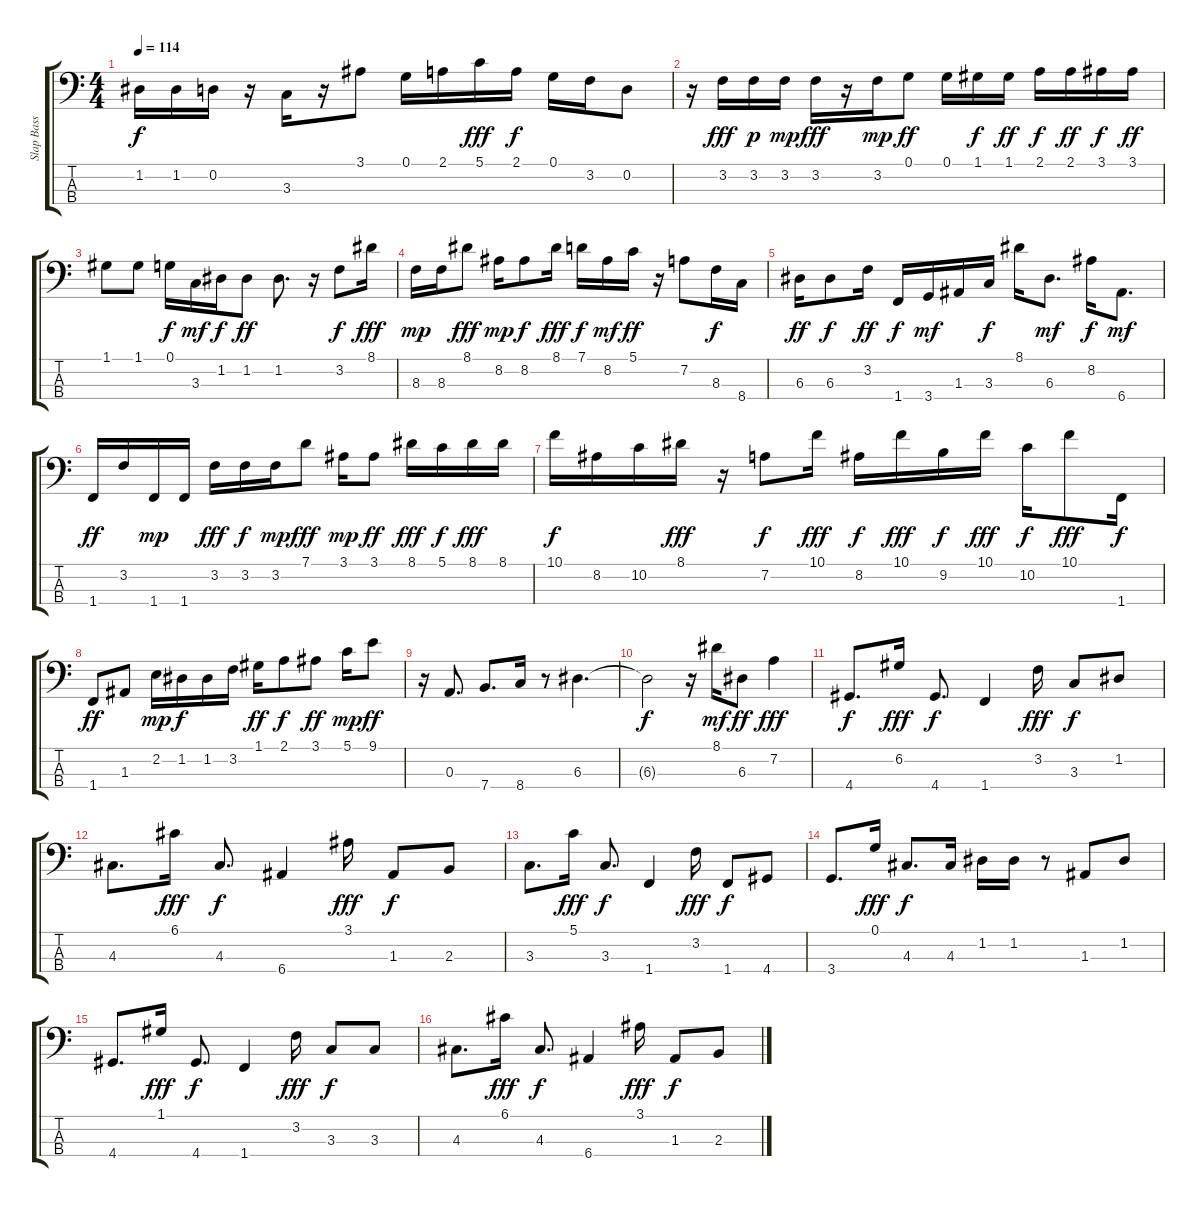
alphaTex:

\track ("Slap Bass 1" "Slap Bass ") {instrument slapbass1}
\staff {score tabs}
\tuning (G2 D2 A1 E1) {hide}
\ts (4 4)
\tempo 114
\clef f4
\ks c
1.2{t}.16{dy f} 1.2.16 0.2.16 r.16 3.3.16 r.16 3.1.8 0.1.16 2.1.16 5.1.16{dy fff} 2.1.16{dy f} 0.1.16 3.2.16 0.2.8 |
r.16 3.2.16{dy fff} 3.2.16{dy p} 3.2.16{dy mp} 3.2.16{dy fff} r.16 3.2.16{dy mp} 0.1.8{dy ff} 0.1.16 1.1.16{dy f} 1.1.16{dy ff} 2.1.16{dy f} 2.1.16{dy ff} 3.1.16{dy f} 3.1.16{dy ff} |
1.1.8 1.1.8 0.1.16{dy f} 3.3.16{dy mf} 1.2.16{dy f} 1.2.8{dy ff} 1.2.8{d} r.16 3.2.8{dy f} 8.1.16{dy fff} |
8.3.16{dy mp} 8.3.16 8.1.8{dy fff} 8.2.16{dy mp} 8.2.8{dy f} 8.1.16{dy fff} 7.1.16{dy f} 8.2.16{dy mf} 5.1.16{dy ff} r.16 7.2.8 8.3.16{dy f} 8.4.16 |
6.3.16{dy ff} 6.3.8{dy f} 3.2.16{dy ff} 1.4.16{dy f} 3.4.16{dy mf} 1.3.16 3.3.16{dy f} 8.1.16 6.3.8{d dy mf} 8.2.16{dy f} 6.4.8{d dy mf} |
1.4.16{dy ff} 3.2.16 1.4.16{dy mp} 1.4.16 3.2.16{dy fff} 3.2.16{dy f} 3.2.16{dy mp} 7.1.8{dy fff} 3.1.16{dy mp} 3.1.8{dy ff} 8.1.16{dy fff} 5.1.16{dy f} 8.1.16{dy fff} 8.1.16 |
10.1.16{dy f} 8.2.16 10.2.16 8.1.16{dy fff} r.16 7.2.8{dy f} 10.1.16{dy fff} 8.2.16{dy f} 10.1.16{dy fff} 9.2.16{dy f} 10.1.16{dy fff} 10.2.16{dy f} 10.1.8{dy fff} 1.4.16{dy f} |
1.4.8{dy ff} 1.3.8 2.2.16{dy mp} 1.2.16{dy f} 1.2.16 3.2.16 1.1.16{dy ff} 2.1.8{dy f} 3.1.8{dy ff} 5.1.16{dy mp} 9.1.8{dy ff} |
r.16 0.3.8{d} 7.4.8{d} 8.4.16 r.8 6.3.4{d} |
6.3{t}.2{dy f} r.16 8.1.16{dy mf} 6.3.8{dy ff} 7.2.4{dy fff} |
4.4.8{d dy f} 6.2.16{dy fff} 4.4.8{d dy f} 1.4.4 3.2.16{dy fff} 3.3.8{dy f} 1.2.8 |
4.3.8{d} 6.1.16{dy fff} 4.3.8{d dy f} 6.4.4 3.1.16{dy fff} 1.3.8{dy f} 2.3.8 |
3.3.8{d} 5.1.16{dy fff} 3.3.8{d dy f} 1.4.4 3.2.16{dy fff} 1.4.8{dy f} 4.4.8 |
3.4.8{d} 0.1.16{dy fff} 4.3.8{d dy f} 4.3.16 1.2.16 1.2.16 r.8 1.3.8 1.2.8 |
4.4.8{d} 1.1.16{dy fff} 4.4.8{d dy f} 1.4.4 3.2.16{dy fff} 3.3.8{dy f} 3.3.8 |
4.3.8{d} 6.1.16{dy fff} 4.3.8{d dy f} 6.4.4 3.1.16{dy fff} 1.3.8{dy f} 2.3.8
